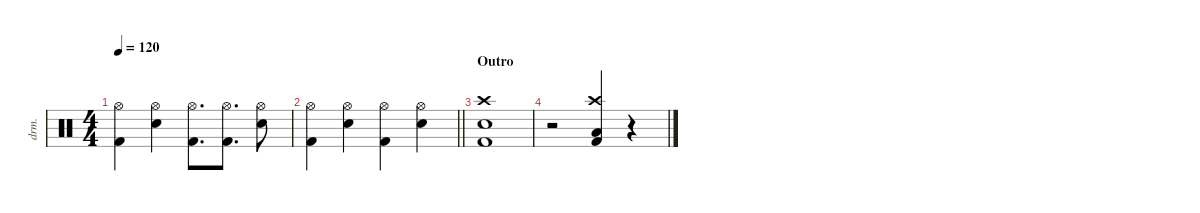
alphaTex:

\defaultSystemsLayout 4
\hideDynamics
\bracketExtendMode nobrackets
\otherSystemsTrackNameOrientation horizontal
\track ("Drums" "drm.") {instrument percussion}
\staff {score}
\articulation defaults
\ts (4 4)
\tempo 120
\clef neutral
\ks c
("Hi-Hat (open)" "Kick (hit) 2").4{dy f} ("Hi-Hat (open)" "Snare (hit) 2").4 ("Hi-Hat (open)" "Kick (hit) 2").8{d} ("Hi-Hat (open)" "Kick (hit) 2").8{d} ("Hi-Hat (open)" "Snare (hit) 2").8 |
\barLineRight lightlight
("Hi-Hat (open)" "Kick (hit) 2").4 ("Hi-Hat (open)" "Snare (hit) 2").4 ("Hi-Hat (open)" "Kick (hit) 2").4 ("Hi-Hat (open)" "Snare (hit) 2").4 |
\section ("" "Outro")
("Crash high (hit)" "Snare (hit) 2" "Kick (hit) 2").1 |
r.2 ("Crash high (hit)" "Low Floor Tom (hit)" "Kick (hit) 2").4 r.4
